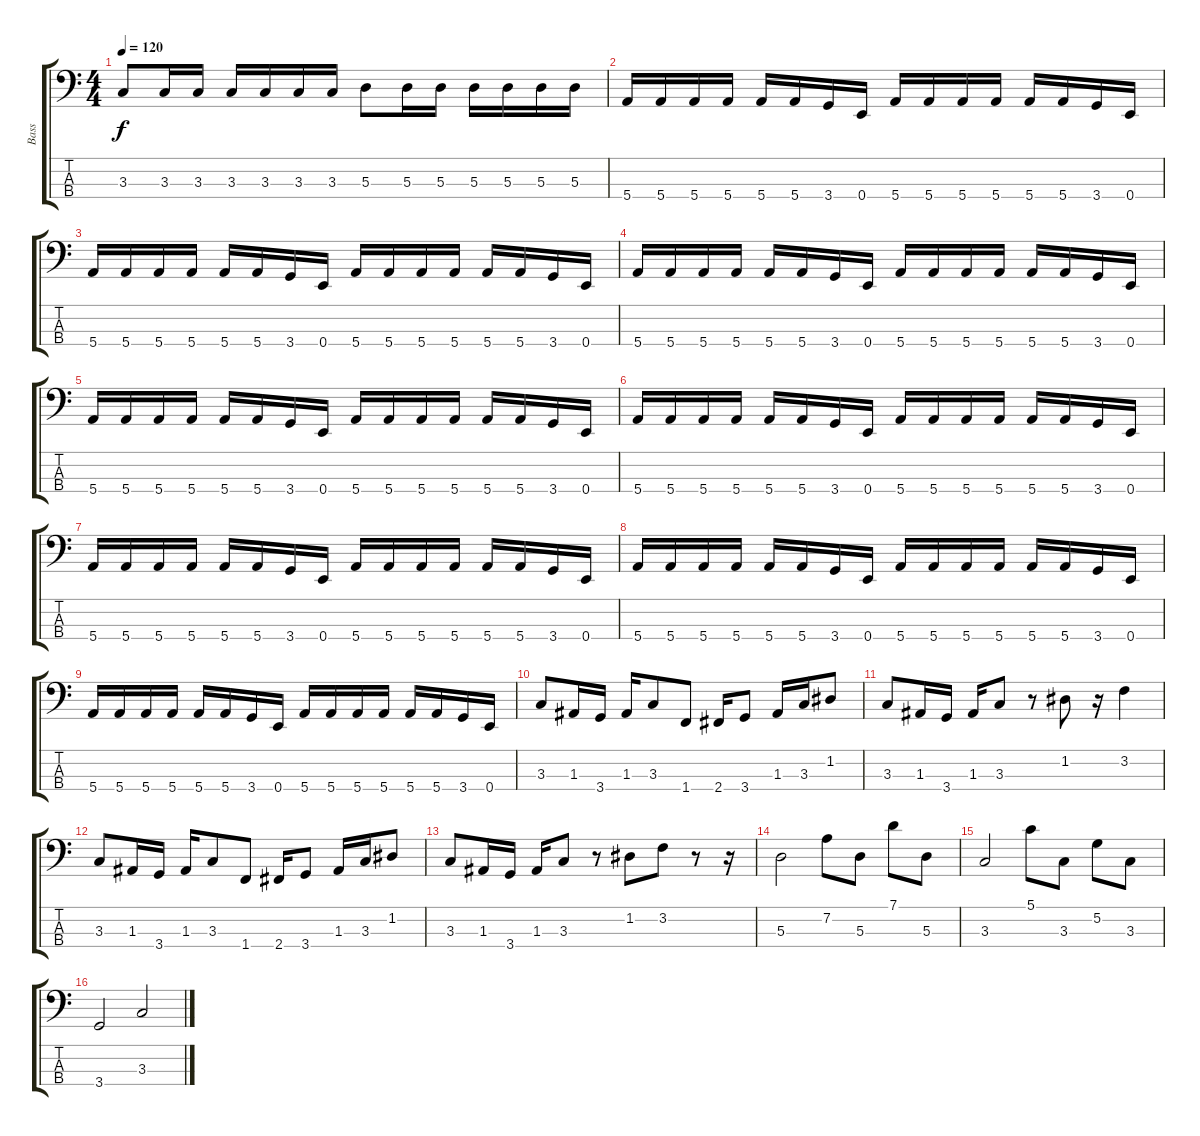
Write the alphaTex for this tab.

\track ("Bass" "Bass") {instrument electricbassfinger}
\staff {score tabs}
\tuning (G2 D2 A1 E1) {hide}
\ts (4 4)
\tempo 120
\clef f4
\ks c
3.3.8{dy f} 3.3.16 3.3.16 3.3.16 3.3.16 3.3.16 3.3.16 5.3.8 5.3.16 5.3.16 5.3.16 5.3.16 5.3.16 5.3.16 |
5.4.16 5.4.16 5.4.16 5.4.16 5.4.16 5.4.16 3.4.16 0.4.16 5.4.16 5.4.16 5.4.16 5.4.16 5.4.16 5.4.16 3.4.16 0.4.16 |
5.4.16 5.4.16 5.4.16 5.4.16 5.4.16 5.4.16 3.4.16 0.4.16 5.4.16 5.4.16 5.4.16 5.4.16 5.4.16 5.4.16 3.4.16 0.4.16 |
5.4.16 5.4.16 5.4.16 5.4.16 5.4.16 5.4.16 3.4.16 0.4.16 5.4.16 5.4.16 5.4.16 5.4.16 5.4.16 5.4.16 3.4.16 0.4.16 |
5.4.16 5.4.16 5.4.16 5.4.16 5.4.16 5.4.16 3.4.16 0.4.16 5.4.16 5.4.16 5.4.16 5.4.16 5.4.16 5.4.16 3.4.16 0.4.16 |
5.4.16 5.4.16 5.4.16 5.4.16 5.4.16 5.4.16 3.4.16 0.4.16 5.4.16 5.4.16 5.4.16 5.4.16 5.4.16 5.4.16 3.4.16 0.4.16 |
5.4.16 5.4.16 5.4.16 5.4.16 5.4.16 5.4.16 3.4.16 0.4.16 5.4.16 5.4.16 5.4.16 5.4.16 5.4.16 5.4.16 3.4.16 0.4.16 |
5.4.16 5.4.16 5.4.16 5.4.16 5.4.16 5.4.16 3.4.16 0.4.16 5.4.16 5.4.16 5.4.16 5.4.16 5.4.16 5.4.16 3.4.16 0.4.16 |
5.4.16 5.4.16 5.4.16 5.4.16 5.4.16 5.4.16 3.4.16 0.4.16 5.4.16 5.4.16 5.4.16 5.4.16 5.4.16 5.4.16 3.4.16 0.4.16 |
3.3.8 1.3.16 3.4.16 1.3.16 3.3.8 1.4.8 2.4.16 3.4.8 1.3.16 3.3.16 1.2.8 |
3.3.8 1.3.16 3.4.16 1.3.16 3.3.8 r.8 1.2.8 r.16 3.2.4 |
3.3.8 1.3.16 3.4.16 1.3.16 3.3.8 1.4.8 2.4.16 3.4.8 1.3.16 3.3.16 1.2.8 |
3.3.8 1.3.16 3.4.16 1.3.16 3.3.8 r.8 1.2.8 3.2.8 r.8 r.16 |
5.3.2 7.2.8 5.3.8 7.1.8 5.3.8 |
3.3.2 5.1.8 3.3.8 5.2.8 3.3.8 |
3.4.2 3.3.2
